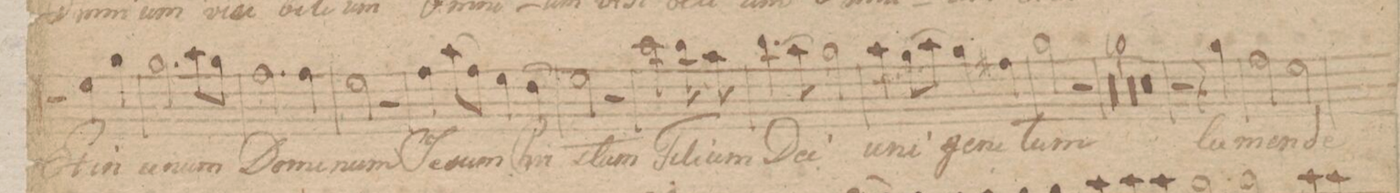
**kern	**text
*I"Alto	*
*clefC3	*
*k[f#c#]	*
*met(c|)	*
*M2/2	*
2r	.
4f#\	Et
4a\	in
=29	=29
2.a\	u-
8b\L	-num
8a\J	.
=30	=30
2.g\	Do-
4g\	-mi-
=31	=31
2f#\	-num
2r	.
=32	=32
4g\	Je-
(8b\L	-sum
8g\J)	.
4f#\	Chri-
(4e\	.
=33	=33
2f#\)	-stum
2r	.
=34	=34
2.b\	Fi-
8cc#\	-li-
8b\	-um
=35	=35
(4.cc#\	De-
8b\)	.
2a\	-i
=36	=36
4b\	u-
(8a\L	-ni-
8b\J)	.
4a\	-ge-
4g#X\	-ni-
=37	=37
2a\	-tum
2r	.
=38	=38
00r	.
=39	=39
=40	=40
=41	=41
=42	=42
00r	.
=43	=43
=44	=44
=45	=45
=46	=46
0r	.
=47	=47
=48	=48
2r	.
4r	.
4a\	lu-
=49	=49
2g\	-men
2f#\	de
=50	=50
*-	*-
